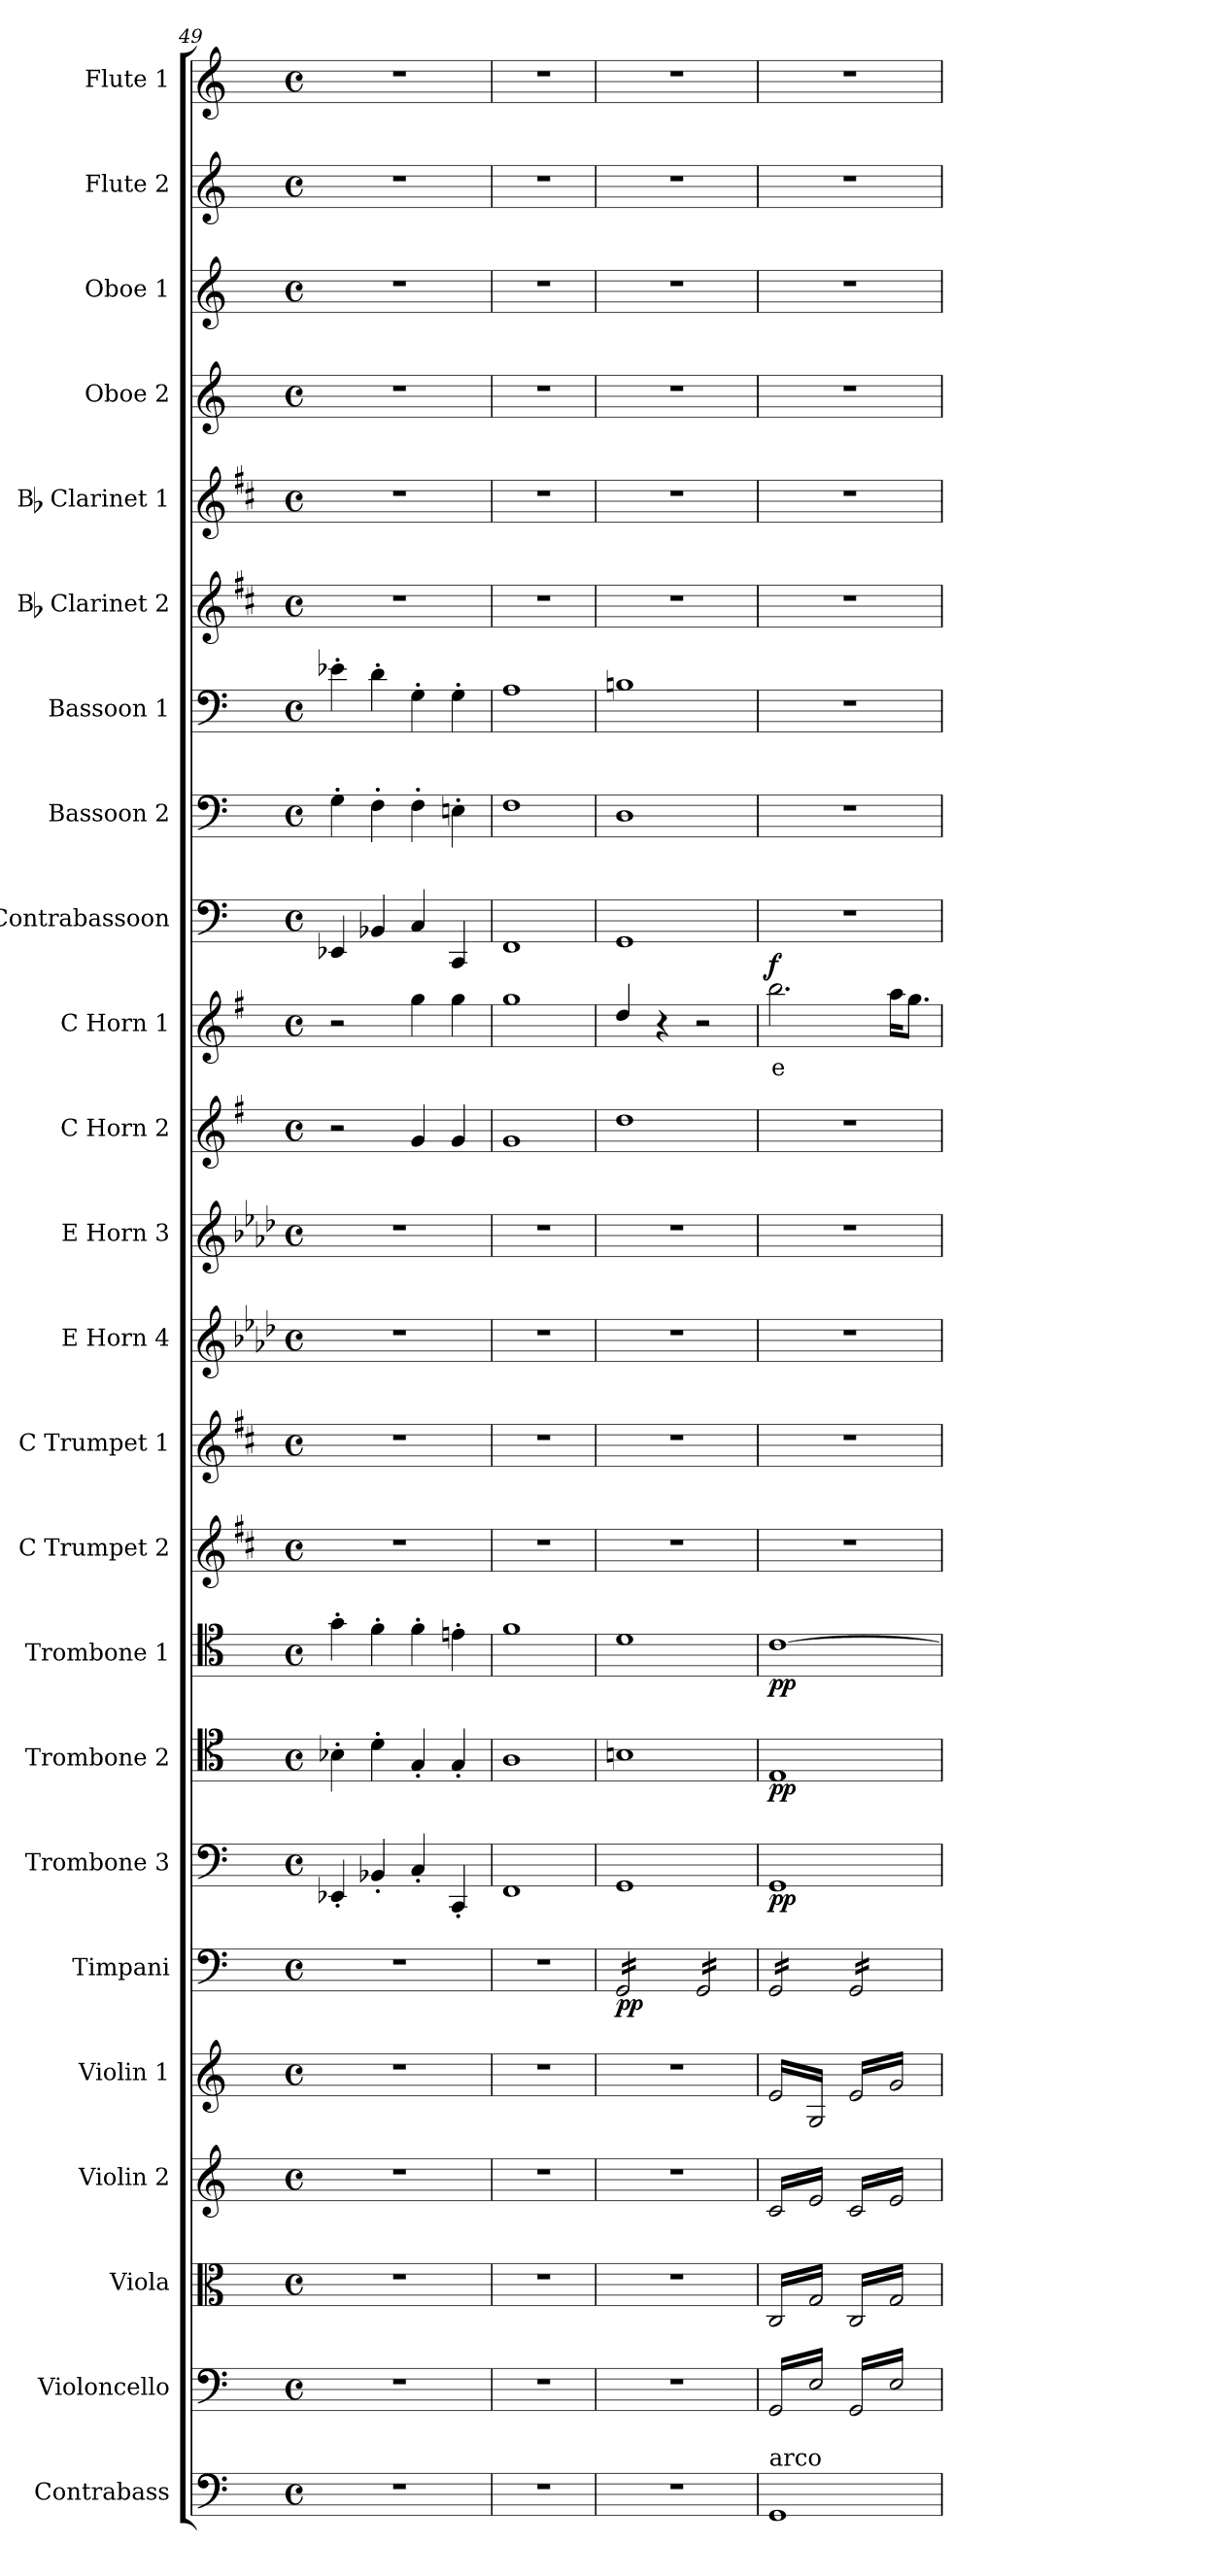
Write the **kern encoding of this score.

**kern	**kern	**kern	**kern	**kern	**kern	**dynam	**kern	**dynam	**kern	**dynam	**kern	**dynam	**kern	**kern	**kern	**kern	**kern	**dynam	**kern	**text	**dynam	**kern	**kern	**kern	**kern	**kern	**kern	**kern	**kern	**kern
*part24	*part23	*part22	*part21	*part20	*part19	*part19	*part18	*part18	*part17	*part17	*part16	*part16	*part15	*part14	*part13	*part12	*part11	*part11	*part10	*part10	*part10	*part9	*part8	*part7	*part6	*part5	*part4	*part3	*part2	*part1
*staff24	*staff23	*staff22	*staff21	*staff20	*staff19	*staff19	*staff18	*staff18	*staff17	*staff17	*staff16	*staff16	*staff15	*staff14	*staff13	*staff12	*staff11	*staff11	*staff10	*staff10	*staff10	*staff9	*staff8	*staff7	*staff6	*staff5	*staff4	*staff3	*staff2	*staff1
*I"Contrabass	*I"Violoncello	*I"Viola	*I"Violin 2	*I"Violin 1	*I"Timpani	*	*I"Trombone 3	*	*I"Trombone 2	*	*I"Trombone 1	*	*I"C Trumpet 2	*I"C Trumpet 1	*I"E Horn 4	*I"E Horn 3	*I"C Horn 2	*	*I"C Horn 1	*	*	*I"Contrabassoon	*I"Bassoon 2	*I"Bassoon 1	*I"Bb Clarinet 2	*I"Bb Clarinet 1	*I"Oboe 2	*I"Oboe 1	*I"Flute 2	*I"Flute 1
*I'Cb	*I'Vc	*I'Vla	*I'Vln 2	*I'Vln 1	*I'Timp	*	*I'Trb 3	*	*I'Trb 2	*	*I'Trb 1	*	*I'Tpt 2	*I'Tpt 1	*I'Hn 4	*I'Hn 3	*I'Hn 2	*	*I'Hn 1	*	*	*I'C Bsn	*I'Bsn 2	*I'Bsn 1	*I'Cl 2	*I'Cl 1	*I'Ob 2	*I'Ob 1	*I'Fl 2	*I'Fl 1
*clefF4	*clefF4	*clefC3	*clefG2	*clefG2	*clefF4	*	*clefF4	*	*clefC4	*	*clefC4	*	*clefG2	*clefG2	*clefG2	*clefG2	*clefG2	*	*clefG2	*	*	*clefF4	*clefF4	*clefF4	*clefG2	*clefG2	*clefG2	*clefG2	*clefG2	*clefG2
*ITrd7c12	*	*	*	*	*	*	*	*	*	*	*	*	*ITrd1c2	*ITrd1c2	*ITrd5c8	*ITrd5c8	*ITrd4c7	*	*ITrd4c7	*	*	*ITrd7c12	*	*	*ITrd1c2	*ITrd1c2	*	*	*	*
*k[]	*k[]	*k[]	*k[]	*k[]	*k[]	*	*k[]	*	*k[]	*	*k[]	*	*k[]	*k[]	*k[]	*k[]	*k[]	*	*k[]	*	*	*k[]	*k[]	*k[]	*k[]	*k[]	*k[]	*k[]	*k[]	*k[]
*M4/4	*M4/4	*M4/4	*M4/4	*M4/4	*M4/4	*	*M4/4	*	*M4/4	*	*M4/4	*	*M4/4	*M4/4	*M4/4	*M4/4	*M4/4	*	*M4/4	*	*	*M4/4	*M4/4	*M4/4	*M4/4	*M4/4	*M4/4	*M4/4	*M4/4	*M4/4
*met(c)	*met(c)	*met(c)	*met(c)	*met(c)	*met(c)	*	*met(c)	*	*met(c)	*	*met(c)	*	*met(c)	*met(c)	*met(c)	*met(c)	*met(c)	*	*met(c)	*	*	*met(c)	*met(c)	*met(c)	*met(c)	*met(c)	*met(c)	*met(c)	*met(c)	*met(c)
=49	=49	=49	=49	=49	=49	=49	=49	=49	=49	=49	=49	=49	=49	=49	=49	=49	=49	=49	=49	=49	=49	=49	=49	=49	=49	=49	=49	=49	=49	=49
1r	1r	1r	1r	1r	1r	.	4EE-X'/	.	4B-X'\	.	4g'\	.	1r	1r	1r	1r	2r	.	2r	.	.	4EEE-X/	4G'\	4e-X'\	1r	1r	1r	1r	1r	1r
.	.	.	.	.	.	.	4BB-X'/	.	4d'\	.	4f'\	.	.	.	.	.	.	.	.	.	.	4BBB-X/	4F'\	4d'\	.	.	.	.	.	.
!	!	!	!	!	!	!	!	!	!	!	!	!	!	!	!	!	!	!LO:DY:b	!	!	!	!	!	!	!	!	!	!	!	!
!	!	!	!	!	!	!	!	!	!	!	!	!	!	!	!	!	!	!LO:DY:n=1:b	!	!	!LO:DY:b	!	!	!	!	!	!	!	!	!
!	!	!	!	!	!	!	!	!	!	!	!	!	!	!	!	!	!	!	!	!	!LO:DY:n=1:b	!	!	!	!	!	!	!	!	!
.	.	.	.	.	.	.	4C'/	.	4G'/	.	4f'\	.	.	.	.	.	4c/	p other-dynamics	4cc\	.	p other-dynamics	4CC/	4F'\	4G'\	.	.	.	.	.	.
.	.	.	.	.	.	.	4CC'/	.	4G'/	.	4en'\	.	.	.	.	.	4c/	.	4cc\	.	.	4CCC/	4En'\	4G'\	.	.	.	.	.	.
=50	=50	=50	=50	=50	=50	=50	=50	=50	=50	=50	=50	=50	=50	=50	=50	=50	=50	=50	=50	=50	=50	=50	=50	=50	=50	=50	=50	=50	=50	=50
1r	1r	1r	1r	1r	1r	.	1FF	.	1A	.	1f	.	1r	1r	1r	1r	1c	.	1cc	.	.	1FFF	1F	1A	1r	1r	1r	1r	1r	1r
=51	=51	=51	=51	=51	=51	=51	=51	=51	=51	=51	=51	=51	=51	=51	=51	=51	=51	=51	=51	=51	=51	=51	=51	=51	=51	=51	=51	=51	=51	=51
!	!	!	!	!	!	!LO:DY:b	!	!	!	!	!	!	!	!	!	!	!	!	!	!	!	!	!	!	!	!	!	!	!	!
*	*	*	*	*	*tremolo	*	*	*	*	*	*	*	*	*	*	*	*	*	*	*	*	*	*	*	*	*	*	*	*	*
1r	1r	1r	1r	1r	24GG/LL	pp	1GG	.	1Bn	.	1d	.	1r	1r	1r	1r	1g	.	4g/	.	.	1GGG	1D	1Bn	1r	1r	1r	1r	1r	1r
.	.	.	.	.	24GG/	.	.	.	.	.	.	.	.	.	.	.	.	.	.	.	.	.	.	.	.	.	.	.	.	.
.	.	.	.	.	24GG/	.	.	.	.	.	.	.	.	.	.	.	.	.	.	.	.	.	.	.	.	.	.	.	.	.
.	.	.	.	.	24GG/	.	.	.	.	.	.	.	.	.	.	.	.	.	.	.	.	.	.	.	.	.	.	.	.	.
.	.	.	.	.	24GG/	.	.	.	.	.	.	.	.	.	.	.	.	.	.	.	.	.	.	.	.	.	.	.	.	.
.	.	.	.	.	24GG/	.	.	.	.	.	.	.	.	.	.	.	.	.	.	.	.	.	.	.	.	.	.	.	.	.
.	.	.	.	.	24GG/	.	.	.	.	.	.	.	.	.	.	.	.	.	4r	.	.	.	.	.	.	.	.	.	.	.
.	.	.	.	.	24GG/	.	.	.	.	.	.	.	.	.	.	.	.	.	.	.	.	.	.	.	.	.	.	.	.	.
.	.	.	.	.	24GG/	.	.	.	.	.	.	.	.	.	.	.	.	.	.	.	.	.	.	.	.	.	.	.	.	.
.	.	.	.	.	24GG/	.	.	.	.	.	.	.	.	.	.	.	.	.	.	.	.	.	.	.	.	.	.	.	.	.
.	.	.	.	.	24GG/	.	.	.	.	.	.	.	.	.	.	.	.	.	.	.	.	.	.	.	.	.	.	.	.	.
.	.	.	.	.	24GG/JJ	.	.	.	.	.	.	.	.	.	.	.	.	.	.	.	.	.	.	.	.	.	.	.	.	.
.	.	.	.	.	24GG/LL	.	.	.	.	.	.	.	.	.	.	.	.	.	2r	.	.	.	.	.	.	.	.	.	.	.
.	.	.	.	.	24GG/	.	.	.	.	.	.	.	.	.	.	.	.	.	.	.	.	.	.	.	.	.	.	.	.	.
.	.	.	.	.	24GG/	.	.	.	.	.	.	.	.	.	.	.	.	.	.	.	.	.	.	.	.	.	.	.	.	.
.	.	.	.	.	24GG/	.	.	.	.	.	.	.	.	.	.	.	.	.	.	.	.	.	.	.	.	.	.	.	.	.
.	.	.	.	.	24GG/	.	.	.	.	.	.	.	.	.	.	.	.	.	.	.	.	.	.	.	.	.	.	.	.	.
.	.	.	.	.	24GG/	.	.	.	.	.	.	.	.	.	.	.	.	.	.	.	.	.	.	.	.	.	.	.	.	.
.	.	.	.	.	24GG/	.	.	.	.	.	.	.	.	.	.	.	.	.	.	.	.	.	.	.	.	.	.	.	.	.
.	.	.	.	.	24GG/	.	.	.	.	.	.	.	.	.	.	.	.	.	.	.	.	.	.	.	.	.	.	.	.	.
.	.	.	.	.	24GG/	.	.	.	.	.	.	.	.	.	.	.	.	.	.	.	.	.	.	.	.	.	.	.	.	.
.	.	.	.	.	24GG/	.	.	.	.	.	.	.	.	.	.	.	.	.	.	.	.	.	.	.	.	.	.	.	.	.
.	.	.	.	.	24GG/	.	.	.	.	.	.	.	.	.	.	.	.	.	.	.	.	.	.	.	.	.	.	.	.	.
.	.	.	.	.	24GG/JJ	.	.	.	.	.	.	.	.	.	.	.	.	.	.	.	.	.	.	.	.	.	.	.	.	.
=52	=52	=52	=52	=52	=52	=52	=52	=52	=52	=52	=52	=52	=52	=52	=52	=52	=52	=52	=52	=52	=52	=52	=52	=52	=52	=52	=52	=52	=52	=52
!	!	!	!	!LO:TX:a:t=arco	!	!	!	!	!	!	!	!	!	!	!	!	!	!	!	!	!	!	!	!	!	!	!	!	!	!
!	!	!	!LO:TX:a:t=arco	!	!	!	!	!	!	!	!	!	!	!	!	!	!	!	!	!	!	!	!	!	!	!	!	!	!	!
!	!	!LO:TX:a:t=arco	!	!	!	!	!	!	!	!	!	!	!	!	!	!	!	!	!	!	!	!	!	!	!	!	!	!	!	!
!	!LO:TX:a:t=arco	!	!	!	!	!	!	!	!	!	!	!	!	!	!	!	!	!	!	!	!	!	!	!	!	!	!	!	!	!
!LO:TX:a:t=arco	!	!	!	!	!	!	!	!	!	!	!	!	!	!	!	!	!	!	!	!	!	!	!	!	!	!	!	!	!	!
!	!	!	!	!	!	!	!	!LO:DY:b	!	!LO:DY:b	!	!LO:DY:b	!	!	!	!	!	!	!	!LO:LY:b:color=#FF0000	!LO:DY:b	!	!	!	!	!	!	!	!	!
*	*tremolo	*	*	*	*	*	*	*	*	*	*	*	*	*	*	*	*	*	*	*	*	*	*	*	*	*	*	*	*	*
*	*	*tremolo	*	*	*	*	*	*	*	*	*	*	*	*	*	*	*	*	*	*	*	*	*	*	*	*	*	*	*	*
*	*	*	*tremolo	*	*	*	*	*	*	*	*	*	*	*	*	*	*	*	*	*	*	*	*	*	*	*	*	*	*	*
*	*	*	*	*tremolo	*	*	*	*	*	*	*	*	*	*	*	*	*	*	*	*	*	*	*	*	*	*	*	*	*	*
1GGG	(16GG/LL	(16C/LL	(16c/LL	(16e/LL	24GG/LL	.	1GG	pp	1E	pp	[1c	pp	1r	1r	1r	1r	1r	.	2.ee\	e	f	1r	1r	1r	1r	1r	1r	1r	1r	1r
.	.	.	.	.	24GG/	.	.	.	.	.	.	.	.	.	.	.	.	.	.	.	.	.	.	.	.	.	.	.	.	.
.	16E/	16G/	16e/	16G/	.	.	.	.	.	.	.	.	.	.	.	.	.	.	.	.	.	.	.	.	.	.	.	.	.	.
.	.	.	.	.	24GG/	.	.	.	.	.	.	.	.	.	.	.	.	.	.	.	.	.	.	.	.	.	.	.	.	.
.	16GG/	16C/	16c/	16e/	24GG/	.	.	.	.	.	.	.	.	.	.	.	.	.	.	.	.	.	.	.	.	.	.	.	.	.
.	.	.	.	.	24GG/	.	.	.	.	.	.	.	.	.	.	.	.	.	.	.	.	.	.	.	.	.	.	.	.	.
.	16E/	16G/	16e/	16G/	.	.	.	.	.	.	.	.	.	.	.	.	.	.	.	.	.	.	.	.	.	.	.	.	.	.
.	.	.	.	.	24GG/	.	.	.	.	.	.	.	.	.	.	.	.	.	.	.	.	.	.	.	.	.	.	.	.	.
.	16GG/	16C/	16c/	16e/	24GG/	.	.	.	.	.	.	.	.	.	.	.	.	.	.	.	.	.	.	.	.	.	.	.	.	.
.	.	.	.	.	24GG/	.	.	.	.	.	.	.	.	.	.	.	.	.	.	.	.	.	.	.	.	.	.	.	.	.
.	16E/	16G/	16e/	16G/	.	.	.	.	.	.	.	.	.	.	.	.	.	.	.	.	.	.	.	.	.	.	.	.	.	.
.	.	.	.	.	24GG/	.	.	.	.	.	.	.	.	.	.	.	.	.	.	.	.	.	.	.	.	.	.	.	.	.
.	16GG/	16C/	16c/	16e/	24GG/	.	.	.	.	.	.	.	.	.	.	.	.	.	.	.	.	.	.	.	.	.	.	.	.	.
.	.	.	.	.	24GG/	.	.	.	.	.	.	.	.	.	.	.	.	.	.	.	.	.	.	.	.	.	.	.	.	.
.	16E/JJ	16G/JJ	16e/JJ	16G/JJ	.	.	.	.	.	.	.	.	.	.	.	.	.	.	.	.	.	.	.	.	.	.	.	.	.	.
.	.	.	.	.	24GG/JJ	.	.	.	.	.	.	.	.	.	.	.	.	.	.	.	.	.	.	.	.	.	.	.	.	.
.	16GG/LL	16C/LL	16c/LL	16e/LL	24GG/LL	.	.	.	.	.	.	.	.	.	.	.	.	.	.	.	.	.	.	.	.	.	.	.	.	.
.	.	.	.	.	24GG/	.	.	.	.	.	.	.	.	.	.	.	.	.	.	.	.	.	.	.	.	.	.	.	.	.
.	16E/)	16G/)	16e/)	16g/)	.	.	.	.	.	.	.	.	.	.	.	.	.	.	.	.	.	.	.	.	.	.	.	.	.	.
.	.	.	.	.	24GG/	.	.	.	.	.	.	.	.	.	.	.	.	.	.	.	.	.	.	.	.	.	.	.	.	.
.	16GG/	16C/	16c/	16e/	24GG/	.	.	.	.	.	.	.	.	.	.	.	.	.	.	.	.	.	.	.	.	.	.	.	.	.
.	.	.	.	.	24GG/	.	.	.	.	.	.	.	.	.	.	.	.	.	.	.	.	.	.	.	.	.	.	.	.	.
.	16E/)	16G/)	16e/)	16g/)	.	.	.	.	.	.	.	.	.	.	.	.	.	.	.	.	.	.	.	.	.	.	.	.	.	.
.	.	.	.	.	24GG/	.	.	.	.	.	.	.	.	.	.	.	.	.	.	.	.	.	.	.	.	.	.	.	.	.
.	16GG/	16C/	16c/	16e/	24GG/	.	.	.	.	.	.	.	.	.	.	.	.	.	16dd\KL	.	.	.	.	.	.	.	.	.	.	.
.	.	.	.	.	24GG/	.	.	.	.	.	.	.	.	.	.	.	.	.	.	.	.	.	.	.	.	.	.	.	.	.
.	16E/)	16G/)	16e/)	16g/)	.	.	.	.	.	.	.	.	.	.	.	.	.	.	8.cc\J	.	.	.	.	.	.	.	.	.	.	.
.	.	.	.	.	24GG/	.	.	.	.	.	.	.	.	.	.	.	.	.	.	.	.	.	.	.	.	.	.	.	.	.
.	16GG/	16C/	16c/	16e/	24GG/	.	.	.	.	.	.	.	.	.	.	.	.	.	.	.	.	.	.	.	.	.	.	.	.	.
.	.	.	.	.	24GG/	.	.	.	.	.	.	.	.	.	.	.	.	.	.	.	.	.	.	.	.	.	.	.	.	.
.	16E/)JJ	16G/)JJ	16e/)JJ	16g/)JJ	.	.	.	.	.	.	.	.	.	.	.	.	.	.	.	.	.	.	.	.	.	.	.	.	.	.
*	*	*	*	*Xtremolo	*	*	*	*	*	*	*	*	*	*	*	*	*	*	*	*	*	*	*	*	*	*	*	*	*	*
*	*	*	*Xtremolo	*	*	*	*	*	*	*	*	*	*	*	*	*	*	*	*	*	*	*	*	*	*	*	*	*	*	*
*	*	*Xtremolo	*	*	*	*	*	*	*	*	*	*	*	*	*	*	*	*	*	*	*	*	*	*	*	*	*	*	*	*
*	*Xtremolo	*	*	*	*	*	*	*	*	*	*	*	*	*	*	*	*	*	*	*	*	*	*	*	*	*	*	*	*	*
.	.	.	.	.	24GG/JJ	.	.	.	.	.	.	.	.	.	.	.	.	.	.	.	.	.	.	.	.	.	.	.	.	.
*	*	*	*	*	*Xtremolo	*	*	*	*	*	*	*	*	*	*	*	*	*	*	*	*	*	*	*	*	*	*	*	*	*
.	.	.	.	.	.	.	.	.	.	.	.	.	.	.	.	.	.	.	.	.	.	.	.	.	.	.	.	.	.	.
.	.	.	.	.	.	.	.	.	.	.	.	.	.	.	.	.	.	.	.	.	.	.	.	.	.	.	.	.	.	.
.	.	.	.	.	.	.	.	.	.	.	.	.	.	.	.	.	.	.	.	.	.	.	.	.	.	.	.	.	.	.
.	.	.	.	.	.	.	.	.	.	.	.	.	.	.	.	.	.	.	.	.	.	.	.	.	.	.	.	.	.	.
=	=	=	=	=	=	=	=	=	=	=	=	=	=	=	=	=	=	=	=	=	=	=	=	=	=	=	=	=	=	=
*-	*-	*-	*-	*-	*-	*-	*-	*-	*-	*-	*-	*-	*-	*-	*-	*-	*-	*-	*-	*-	*-	*-	*-	*-	*-	*-	*-	*-	*-	*-
